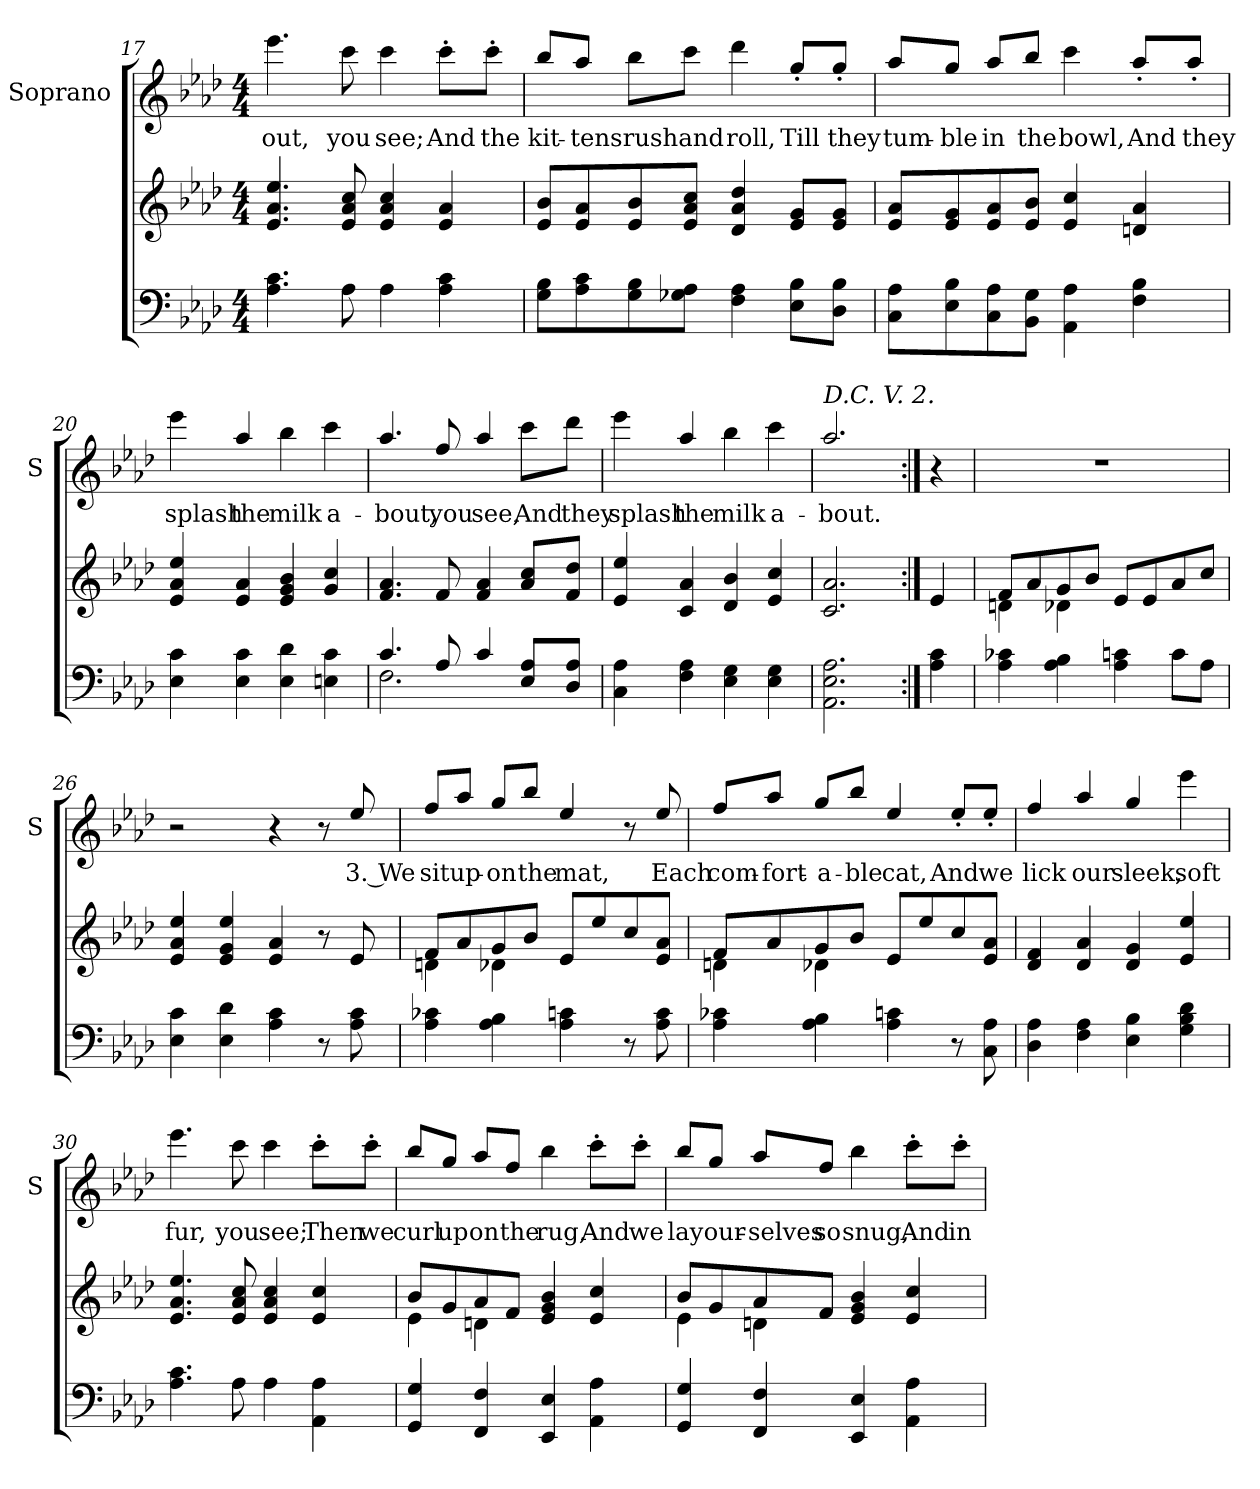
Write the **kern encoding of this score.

**kern	**kern	**kern	**text
*part2	*part2	*part1	*part1
*staff3	*staff2	*staff1	*staff1
*	*	*I"Soprano	*
*	*	*I'S	*
*clefF4	*clefG2	*clefG2	*
*	*	*ITrd7c12	*
*k[b-e-a-d-]	*k[b-e-a-d-]	*k[b-e-a-d-]	*
*A-:	*A-:	*A-:	*
*M4/4	*M4/4	*M4/4	*
=17	=17	=17	=17
!	!	!	!LO:LY:b
4.A-\ 4.c\	4.e-/ 4.a-/ 4.ee-/	4.ee-\	out,
!	!	!	!LO:LY:b
8A-\	8e-/ 8a-/ 8cc/	8cc\	you
!	!	!	!LO:LY:b
4A-\	4e-/ 4a-/ 4cc/	4cc\	see;
!	!	!	!LO:LY:b
4A-\ 4c\	4e-/ 4a-/	8cc'>\L	And
!	!	!	!LO:LY:b
.	.	8cc'>\J	the
=18	=18	=18	=18
!	!	!	!LO:LY:b
8G\ 8B-\L	8e-/ 8b-/L	8b-/L	kit-
!	!	!	!LO:LY:b
8A-\ 8c\	8e-/ 8a-/	8a-/J	-tens
!	!	!	!LO:LY:b
8G\ 8B-\	8e-/ 8b-/	8b-\L	rush
!	!	!	!LO:LY:b
8G-X\ 8A-\J	8e-/ 8a-/ 8cc/J	8cc\J	and
!	!	!	!LO:LY:b
4F\ 4A-\	4d-/ 4a-/ 4dd-/	4dd-\	roll,
!	!	!	!LO:LY:b
8E-\ 8B-\L	8e-/ 8g/L	8g'</L	Till
!	!	!	!LO:LY:b
8D-\ 8B-\J	8e-/ 8g/J	8g'</J	they
!!LO:PB:g=z
=19	=19	=19	=19
!	!	!	!LO:LY:b
8C\ 8A-\L	8e-/ 8a-/L	8a-/L	tum-
!	!	!	!LO:LY:b
8E-\ 8B-\	8e-/ 8g/	8g/J	-ble
!	!	!	!LO:LY:b
8C\ 8A-\	8e-/ 8a-/	8a-/L	in
!	!	!	!LO:LY:b
8BB-\ 8G\J	8e-/ 8b-/J	8b-/J	the
!	!	!	!LO:LY:b
4AA-\ 4A-\	4e-/ 4cc/	4cc\	bowl,
!	!	!	!LO:LY:b
4F\ 4B-\	4dn/ 4a-/	8a-'</L	And
!	!	!	!LO:LY:b
.	.	8a-'</J	they
=20	=20	=20	=20
!	!	!	!LO:LY:b
4E-\ 4c\	4e-/ 4a-/ 4ee-/	4ee-\	splash
!	!	!	!LO:LY:b
4E-\ 4c\	4e-/ 4a-/	4a-/	the
!	!	!	!LO:LY:b
4E-\ 4d-\	4e-/ 4g/ 4b-/	4b-\	milk
!	!	!	!LO:LY:b
4En\ 4c\	4g/ 4cc/	4cc\	a-
=21	=21	=21	=21
*^	*	*	*
!	!	!	!	!LO:LY:b
4.c/	2.F\	4.f/ 4.a-/	4.a-/	-bout,
!	!	!	!	!LO:LY:b
8A-/	.	8f/	8f/	you
!	!	!	!	!LO:LY:b
4c/	.	4f/ 4a-/	4a-/	see,
!	!	!	!	!LO:LY:b
8E-/ 8A-/L	4ryy	8a-/ 8cc/L	8cc\L	And
!	!	!	!	!LO:LY:b
8D-/ 8A-/J	.	8f/ 8dd-/J	8dd-\J	they
*v	*v	*	*	*
!!LO:LB:g=z
=22	=22	=22	=22
!	!	!	!LO:LY:b
4C\ 4A-\	4e-/ 4ee-/	4ee-\	splash
!	!	!	!LO:LY:b
4F\ 4A-\	4c/ 4a-/	4a-/	the
!	!	!	!LO:LY:b
4E-\ 4G\	4d-/ 4b-/	4b-\	milk
!	!	!	!LO:LY:b
4E-\ 4G\	4e-/ 4cc/	4cc\	a-
=23	=23	=23	=23
!	!	!LO:TX:a:i:t=D.C. V. 2.	!
!	!	!	!LO:LY:b
2.AA-\ 2.E-\ 2.A-\	2.c/ 2.a-/	2.a-/	-bout.
=24:|!	=24:|!	=24:|!	=24:|!
4A-\ 4c\	4e-/	4r	.
=25	=25	=25	=25
*	*^	*	*
4A-\ 4c-X\	8f/L	4dn\	1r	.
.	8a-/	.	.	.
4A-\ 4B-\	8g/	4d-X\	.	.
.	8b-/J	.	.	.
4A-\ 4cn\	8e-/L	2ryy	.	.
.	8e-/	.	.	.
8c\L	8a-/	.	.	.
8A-\J	8cc/J	.	.	.
*	*v	*v	*	*
=26	=26	=26	=26
4E-\ 4c\	4e-/ 4a-/ 4ee-/	2r	.
4E-\ 4d-\	4e-/ 4g/ 4ee-/	.	.
4A-\ 4c\	4e-/ 4a-/	4r	.
8r	8r	8r	.
!	!	!	!LO:LY:b
8A-\ 8c\	8e-/	8e-/	3. We
!!LO:LB:g=z
=27	=27	=27	=27
*	*^	*	*
!	!	!	!	!LO:LY:b
4A-\ 4c-X\	8f/L	4dn\	8f/L	sit
!	!	!	!	!LO:LY:b
.	8a-/	.	8a-/J	up-
!	!	!	!	!LO:LY:b
4A-\ 4B-\	8g/	4d-X\	8g/L	-on
!	!	!	!	!LO:LY:b
.	8b-/J	.	8b-/J	the
!	!	!	!	!LO:LY:b
4A-\ 4cn\	8e-/L	2ryy	4e-/	mat,
.	8ee-/	.	.	.
8r	8cc/	.	8r	.
!	!	!	!	!LO:LY:b
8A-\ 8c\	8e-/ 8a-/J	.	8e-/	Each
=28	=28	=28	=28	=28
!	!	!	!	!LO:LY:b
4A-\ 4c-X\	8f/L	4dn\	8f/L	com-
!	!	!	!	!LO:LY:b
.	8a-/	.	8a-/J	-fort-
!	!	!	!	!LO:LY:b
4A-\ 4B-\	8g/	4d-X\	8g/L	-a-
!	!	!	!	!LO:LY:b
.	8b-/J	.	8b-/J	-ble
!	!	!	!	!LO:LY:b
4A-\ 4cn\	8e-/L	2ryy	4e-/	cat,
.	8ee-/	.	.	.
!	!	!	!	!LO:LY:b
8r	8cc/	.	8e-'</L	And
!	!	!	!	!LO:LY:b
8C\ 8A-\	8e-/ 8a-/J	.	8e-'</J	we
*	*v	*v	*	*
!!LO:PB:g=z
=29	=29	=29	=29
!	!	!	!LO:LY:b
4D-\ 4A-\	4d-/ 4f/	4f/	lick
!	!	!	!LO:LY:b
4F\ 4A-\	4d-/ 4a-/	4a-/	our
!	!	!	!LO:LY:b
4E-\ 4B-\	4d-/ 4g/	4g/	sleek,
!	!	!	!LO:LY:b
4G\ 4B-\ 4d-\	4e-/ 4ee-/	4ee-\	soft
=30	=30	=30	=30
!	!	!	!LO:LY:b
4.A-\ 4.c\	4.e-/ 4.a-/ 4.ee-/	4.ee-\	fur,
!	!	!	!LO:LY:b
8A-\	8e-/ 8a-/ 8cc/	8cc\	you
!	!	!	!LO:LY:b
4A-\	4e-/ 4a-/ 4cc/	4cc\	see;
!	!	!	!LO:LY:b
4AA-\ 4A-\	4e-/ 4cc/	8cc'>\L	Then
!	!	!	!LO:LY:b
.	.	8cc'>\J	we
=31	=31	=31	=31
*	*^	*	*
!	!	!	!	!LO:LY:b
4GG/ 4G/	8b-/L	4e-\	8b-/L	curl
!	!	!	!	!LO:LY:b
.	8g/	.	8g/J	up
!	!	!	!	!LO:LY:b
4FF/ 4F/	8a-/	4dn\	8a-/L	on
!	!	!	!	!LO:LY:b
.	8f/J	.	8f/J	the
!	!	!	!	!LO:LY:b
4EE-/ 4E-/	4e-/ 4g/ 4b-/	2ryy	4b-\	rug,
!	!	!	!	!LO:LY:b
4AA-\ 4A-\	4e-/ 4cc/	.	8cc'>\L	And
!	!	!	!	!LO:LY:b
.	.	.	8cc'>\J	we
!!LO:LB:g=z
=32	=32	=32	=32	=32
!	!	!	!	!LO:LY:b
4GG/ 4G/	8b-/L	4e-\	8b-/L	lay
!	!	!	!	!LO:LY:b
.	8g/	.	8g/J	our-
!	!	!	!	!LO:LY:b
4FF/ 4F/	8a-/	4dn\	8a-/L	-selves
!	!	!	!	!LO:LY:b
.	8f/J	.	8f/J	so
!	!	!	!	!LO:LY:b
4EE-/ 4E-/	4e-/ 4g/ 4b-/	2ryy	4b-\	snug,
!	!	!	!	!LO:LY:b
4AA-\ 4A-\	4e-/ 4cc/	.	8cc'>\L	And
!	!	!	!	!LO:LY:b
.	.	.	8cc'>\J	in
*	*v	*v	*	*
=	=	=	=
*-	*-	*-	*-
